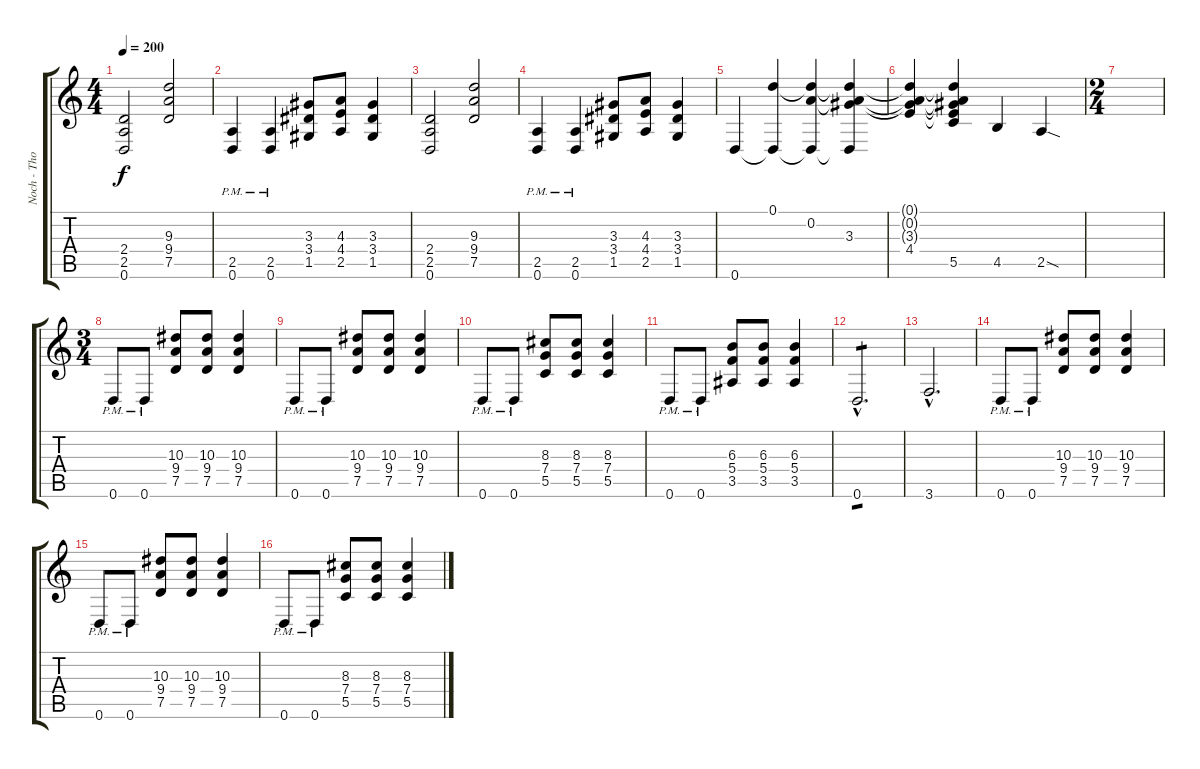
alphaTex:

\track ("Noch - Thomas" "Noch - Tho") {instrument distortionguitar}
\staff {score tabs}
\tuning (D4 A3 F3 C3 G2 D2) {hide}
\ts (4 4)
\tempo 200
\clef g2
\ks c
(2.4 2.5 0.6).2{dy f} (9.3 9.4 7.5).2 |
(2.5{pm} 0.6{pm}).4 (2.5{pm} 0.6{pm}).4 (3.3 3.4 1.5).8 (4.3 4.4 2.5).8 (3.3 3.4 1.5).4 |
(2.4 2.5 0.6).2 (9.3 9.4 7.5).2 |
(2.5{pm} 0.6{pm}).4 (2.5{pm} 0.6{pm}).4 (3.3 3.4 1.5).8 (4.3 4.4 2.5).8 (3.3 3.4 1.5).4 |
0.6.4 (0.1 0.6{t}).4 (0.1{t} 0.2 0.6{t}).4 (0.1{t} 0.2{t} 3.3 0.6{t}).4 |
(0.1{t} 0.2{t} 3.3{t} 4.4).4 (0.1{t} 0.2{t} 3.3{t} 4.4{t} 5.5).4 4.5.4 2.5{sod}.4 |
\ts (2 4)
|
\ts (3 4)
0.6{pm}.8 0.6{pm}.8 (10.3 9.4 7.5).8 (10.3 9.4 7.5).8 (10.3 9.4 7.5).4 |
0.6{pm}.8 0.6{pm}.8 (10.3 9.4 7.5).8 (10.3 9.4 7.5).8 (10.3 9.4 7.5).4 |
0.6{pm}.8 0.6{pm}.8 (8.3 7.4 5.5).8 (8.3 7.4 5.5).8 (8.3 7.4 5.5).4 |
0.6{pm}.8 0.6{pm}.8 (6.3 5.4 3.5).8 (6.3 5.4 3.5).8 (6.3 5.4 3.5).4 |
0.6{hac}.2{d tp 1} |
3.6{hac}.2{d} |
0.6{pm}.8 0.6{pm}.8 (10.3 9.4 7.5).8 (10.3 9.4 7.5).8 (10.3 9.4 7.5).4 |
0.6{pm}.8 0.6{pm}.8 (10.3 9.4 7.5).8 (10.3 9.4 7.5).8 (10.3 9.4 7.5).4 |
0.6{pm}.8 0.6{pm}.8 (8.3 7.4 5.5).8 (8.3 7.4 5.5).8 (8.3 7.4 5.5).4
